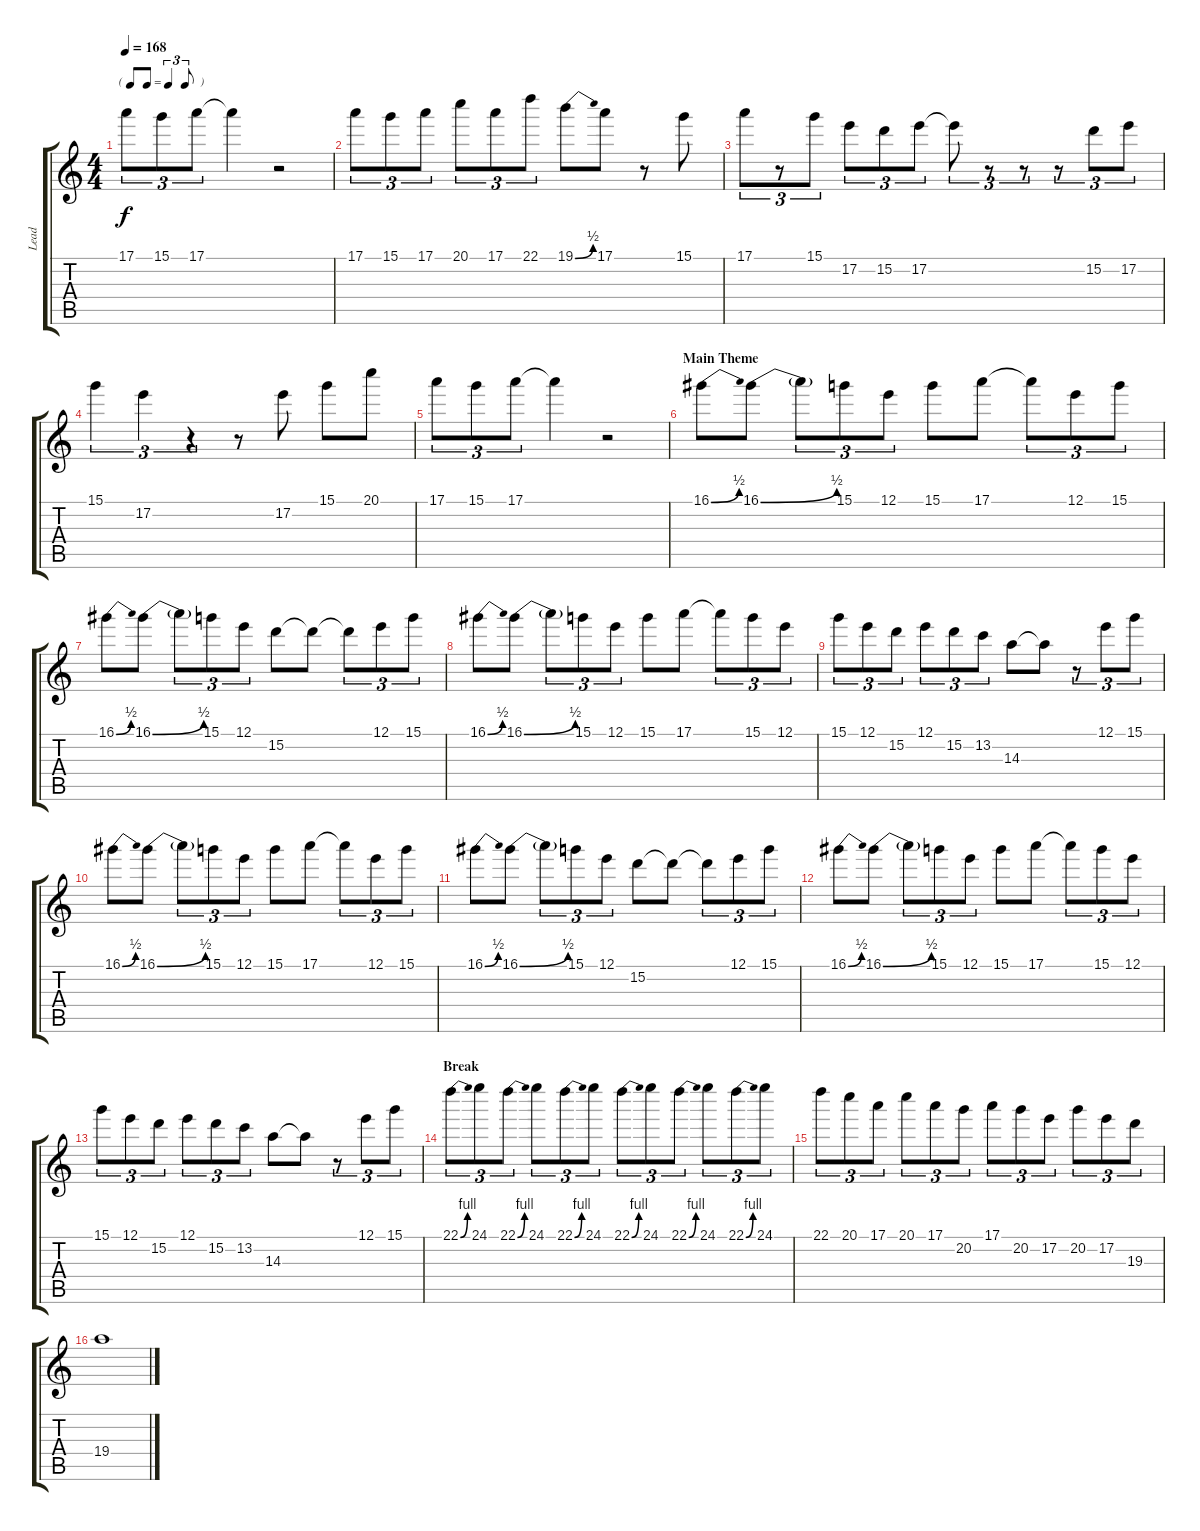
\track ("Lead " "Lead ") {instrument overdrivenguitar}
\staff {score tabs}
\tuning (E4 B3 G3 D3 A2 E2) {hide}
\ts (4 4)
\tf triplet8th
\tempo 168
\clef g2
\ks c
17.1.8{tu (3 2) dy f} 15.1.8{tu (3 2)} 17.1.8{tu (3 2)} 17.1{t}.4 r.2 |
17.1.8{tu (3 2)} 15.1.8{tu (3 2)} 17.1.8{tu (3 2)} 20.1.8{tu (3 2)} 17.1.8{tu (3 2)} 22.1.8{tu (3 2)} 19.1{be (bend 0 0 60 2)}.8 17.1.8 r.8 15.1.8 |
17.1.8{tu (3 2)} r.8{tu (3 2)} 15.1.8{tu (3 2)} 17.2.8{tu (3 2)} 15.2.8{tu (3 2)} 17.2.8{tu (3 2)} 17.2{t}.8{tu (3 2)} r.8{tu (3 2)} r.8{tu (3 2)} r.8{tu (3 2)} 15.2.8{tu (3 2)} 17.2.8{tu (3 2)} |
15.1.4{tu (3 2)} 17.2.4{tu (3 2)} r.4{tu (3 2)} r.8 17.2.8 15.1.8 20.1.8 |
17.1.8{tu (3 2)} 15.1.8{tu (3 2)} 17.1.8{tu (3 2)} 17.1{t}.4 r.2 |
\section ("" "Main Theme")
16.1{be (bend 0 0 60 2)}.8 16.1{be (bend 0 0 60 2)}.8 16.1{t}.8{tu (3 2)} 15.1.8{tu (3 2)} 12.1.8{tu (3 2)} 15.1.8 17.1.8 17.1{t}.8{tu (3 2)} 12.1.8{tu (3 2)} 15.1.8{tu (3 2)} |
16.1{be (bend 0 0 60 2)}.8 16.1{be (bend 0 0 60 2)}.8 16.1{t}.8{tu (3 2)} 15.1.8{tu (3 2)} 12.1.8{tu (3 2)} 15.2.8 15.2{t}.8 15.2{t}.8{tu (3 2)} 12.1.8{tu (3 2)} 15.1.8{tu (3 2)} |
16.1{be (bend 0 0 60 2)}.8 16.1{be (bend 0 0 60 2)}.8 16.1{t}.8{tu (3 2)} 15.1.8{tu (3 2)} 12.1.8{tu (3 2)} 15.1.8 17.1.8 17.1{t}.8{tu (3 2)} 15.1.8{tu (3 2)} 12.1.8{tu (3 2)} |
15.1.8{tu (3 2)} 12.1.8{tu (3 2)} 15.2.8{tu (3 2)} 12.1.8{tu (3 2)} 15.2.8{tu (3 2)} 13.2.8{tu (3 2)} 14.3.8 14.3{t}.8 r.8{tu (3 2)} 12.1.8{tu (3 2)} 15.1.8{tu (3 2)} |
16.1{be (bend 0 0 60 2)}.8 16.1{be (bend 0 0 60 2)}.8 16.1{t}.8{tu (3 2)} 15.1.8{tu (3 2)} 12.1.8{tu (3 2)} 15.1.8 17.1.8 17.1{t}.8{tu (3 2)} 12.1.8{tu (3 2)} 15.1.8{tu (3 2)} |
16.1{be (bend 0 0 60 2)}.8 16.1{be (bend 0 0 60 2)}.8 16.1{t}.8{tu (3 2)} 15.1.8{tu (3 2)} 12.1.8{tu (3 2)} 15.2.8 15.2{t}.8 15.2{t}.8{tu (3 2)} 12.1.8{tu (3 2)} 15.1.8{tu (3 2)} |
16.1{be (bend 0 0 60 2)}.8 16.1{be (bend 0 0 60 2)}.8 16.1{t}.8{tu (3 2)} 15.1.8{tu (3 2)} 12.1.8{tu (3 2)} 15.1.8 17.1.8 17.1{t}.8{tu (3 2)} 15.1.8{tu (3 2)} 12.1.8{tu (3 2)} |
15.1.8{tu (3 2)} 12.1.8{tu (3 2)} 15.2.8{tu (3 2)} 12.1.8{tu (3 2)} 15.2.8{tu (3 2)} 13.2.8{tu (3 2)} 14.3.8 14.3{t}.8 r.8{tu (3 2)} 12.1.8{tu (3 2)} 15.1.8{tu (3 2)} |
\section ("" "Break")
22.1{be (bend 0 0 60 4)}.8{tu (3 2)} 24.1.8{tu (3 2)} 22.1{be (bend 0 0 60 4)}.8{tu (3 2)} 24.1.8{tu (3 2)} 22.1{be (bend 0 0 60 4)}.8{tu (3 2)} 24.1.8{tu (3 2)} 22.1{be (bend 0 0 60 4)}.8{tu (3 2)} 24.1.8{tu (3 2)} 22.1{be (bend 0 0 60 4)}.8{tu (3 2)} 24.1.8{tu (3 2)} 22.1{be (bend 0 0 60 4)}.8{tu (3 2)} 24.1.8{tu (3 2)} |
22.1.8{tu (3 2)} 20.1.8{tu (3 2)} 17.1.8{tu (3 2)} 20.1.8{tu (3 2)} 17.1.8{tu (3 2)} 20.2.8{tu (3 2)} 17.1.8{tu (3 2)} 20.2.8{tu (3 2)} 17.2.8{tu (3 2)} 20.2.8{tu (3 2)} 17.2.8{tu (3 2)} 19.3.8{tu (3 2)} |
19.4.1
